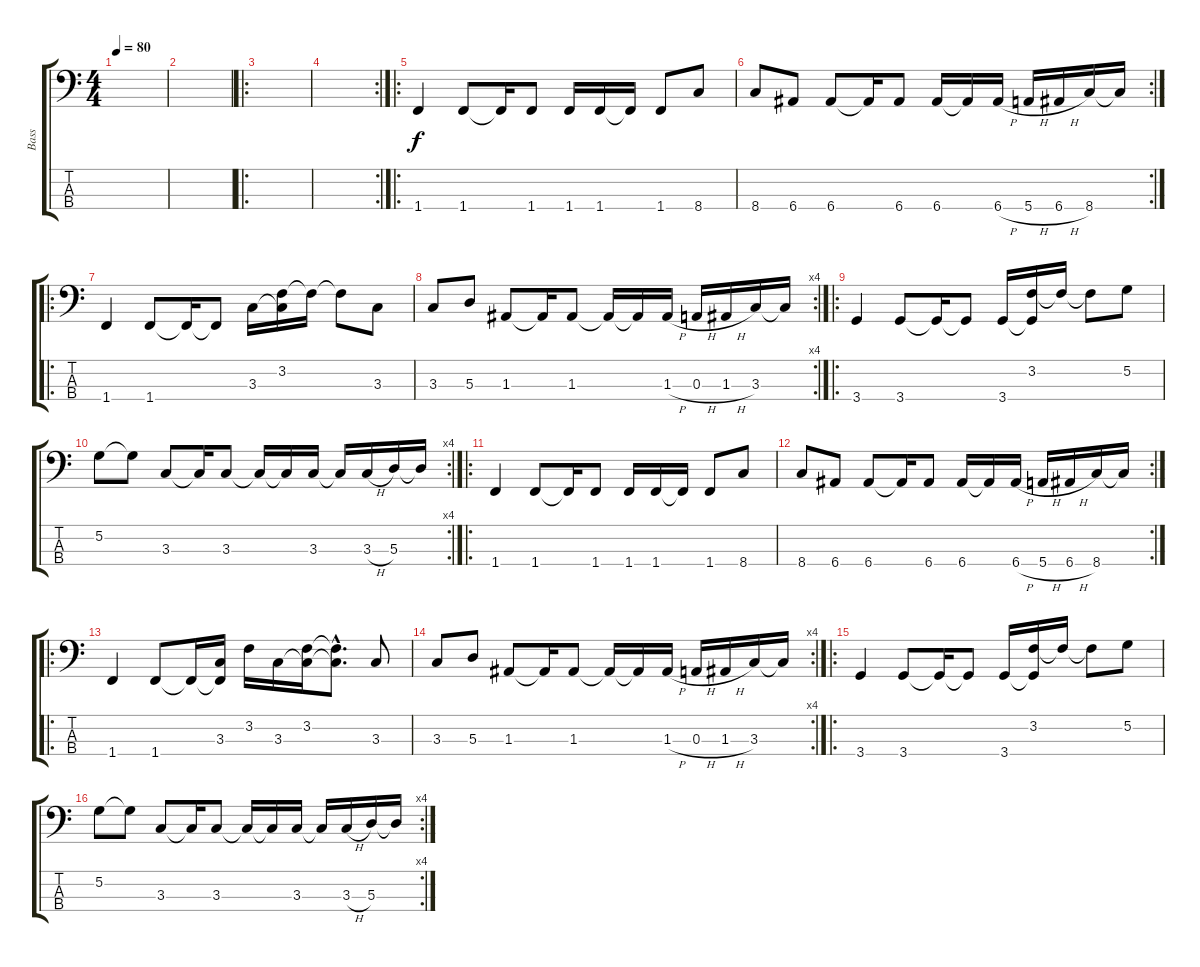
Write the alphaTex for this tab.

\track ("Bass" "Bass") {instrument electricbassfinger}
\staff {score tabs}
\tuning (G2 D2 A1 E1) {hide}
\ts (4 4)
\tempo 80
\clef f4
\ks c
|
|
\ro
|
\rc 2
|
\ro
1.4.4 1.4.8 1.4{t}.16 1.4.8 1.4.16 1.4.16 1.4{t}.16 1.4.8 8.4.8 |
\rc 2
8.4.8 6.4.8 6.4.8 6.4{t}.16 6.4.8 6.4.16 6.4{t}.16 6.4{h}.16 5.4{h}.16 6.4{h}.16 8.4.16 8.4{t}.16 |
\ro
1.4.4 1.4.8 1.4{t}.16 1.4{t}.8 3.3.16 (3.2 3.3{t}).16 3.2{t}.16 3.2{t}.8 3.3.8 |
\rc 4
3.3.8 5.3.8 1.3.8 1.3{t}.16 1.3.8 1.3{t}.16 1.3{t}.16 1.3{h}.16 0.3{h}.16 1.3{h}.16 3.3.16 3.3{t}.16 |
\ro
3.4.4 3.4.8 3.4{t}.16 3.4{t}.8 3.4.16 (3.2 3.4{t}).16 3.2{t}.16 3.2{t}.8 5.2.8 |
\rc 4
5.2.8 5.2{t}.8 3.3.8 3.3{t}.16 3.3.8 3.3{t}.16 3.3{t}.16 3.3.16 3.3{t}.16 3.3{h}.16 5.3.16 5.3{t}.16 |
\ro
1.4.4 1.4.8 1.4{t}.16 1.4.8 1.4.16 1.4.16 1.4{t}.16 1.4.8 8.4.8 |
\rc 2
8.4.8 6.4.8 6.4.8 6.4{t}.16 6.4.8 6.4.16 6.4{t}.16 6.4{h}.16 5.4{h}.16 6.4{h}.16 8.4.16 8.4{t}.16 |
\ro
1.4.4 1.4.8 1.4{t}.16 (3.3 1.4{t}).16 3.2.16 3.3.16 (3.2 3.3{t}).16 (3.2{hac t} 3.3{hac t}).8{d} 3.3.8 |
\rc 4
3.3.8 5.3.8 1.3.8 1.3{t}.16 1.3.8 1.3{t}.16 1.3{t}.16 1.3{h}.16 0.3{h}.16 1.3{h}.16 3.3.16 3.3{t}.16 |
\ro
3.4.4 3.4.8 3.4{t}.16 3.4{t}.8 3.4.16 (3.2 3.4{t}).16 3.2{t}.16 3.2{t}.8 5.2.8 |
\rc 4
5.2.8 5.2{t}.8 3.3.8 3.3{t}.16 3.3.8 3.3{t}.16 3.3{t}.16 3.3.16 3.3{t}.16 3.3{h}.16 5.3.16 5.3{t}.16
